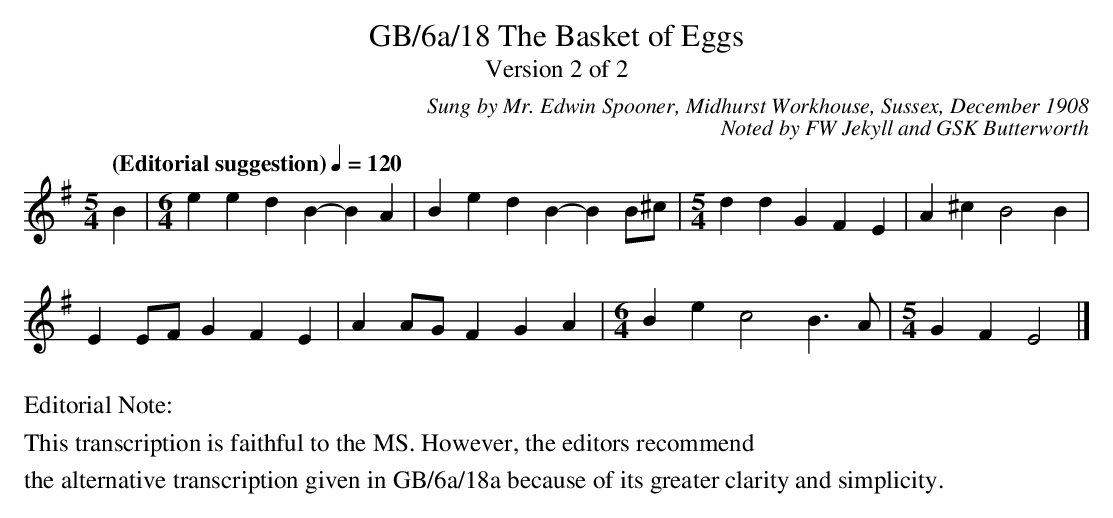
X:1
T:GB/6a/18 The Basket of Eggs
T:Version 2 of 2
C:Sung by Mr. Edwin Spooner, Midhurst Workhouse, Sussex, December 1908
C:Noted by FW Jekyll and GSK Butterworth
L:1/4
Q:"(Editorial suggestion)" 1/4=120
M:5/4
K:Em
B |[M:6/4] e e d B- B A | B e d B- B B/^c/ |[M:5/4] d d G F E | A ^c B2 B |
E E/F/ G F E |A A/G/ F G A |[M:6/4] B e c2 B3/2 A/ |[M:5/4] G F E2 |]
